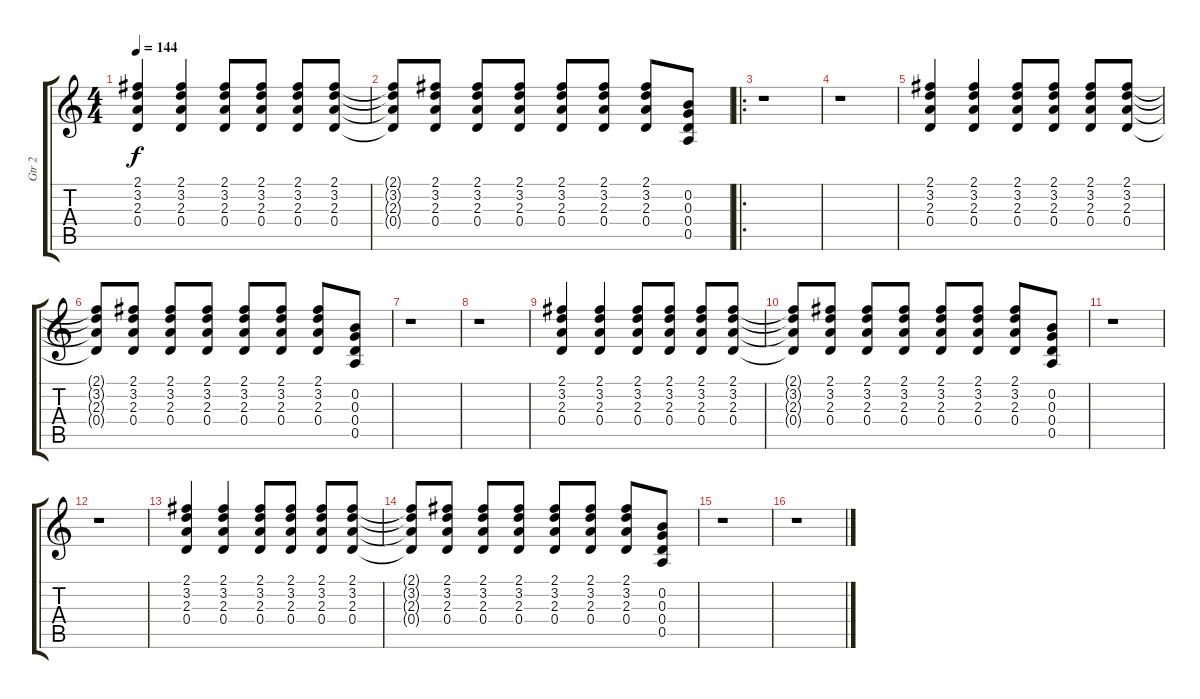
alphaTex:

\track ("Gtr 2" "Gtr 2") {instrument distortionguitar}
\staff {score tabs}
\tuning (E4 B3 G3 D3 A2 E2) {hide}
\ts (4 4)
\tempo 144
\clef g2
\ks c
(2.1 3.2 2.3 0.4).4{dy f} (2.1 3.2 2.3 0.4).4 (2.1 3.2 2.3 0.4).8 (2.1 3.2 2.3 0.4).8 (2.1 3.2 2.3 0.4).8 (2.1 3.2 2.3 0.4).8 |
(2.1{t} 3.2{t} 2.3{t} 0.4{t}).8 (2.1 3.2 2.3 0.4).8 (2.1 3.2 2.3 0.4).8 (2.1 3.2 2.3 0.4).8 (2.1 3.2 2.3 0.4).8 (2.1 3.2 2.3 0.4).8 (2.1 3.2 2.3 0.4).8 (0.2 0.3 0.4 0.5).8 |
\ro
r.1 |
r.1 |
(2.1 3.2 2.3 0.4).4 (2.1 3.2 2.3 0.4).4 (2.1 3.2 2.3 0.4).8 (2.1 3.2 2.3 0.4).8 (2.1 3.2 2.3 0.4).8 (2.1 3.2 2.3 0.4).8 |
(2.1{t} 3.2{t} 2.3{t} 0.4{t}).8 (2.1 3.2 2.3 0.4).8 (2.1 3.2 2.3 0.4).8 (2.1 3.2 2.3 0.4).8 (2.1 3.2 2.3 0.4).8 (2.1 3.2 2.3 0.4).8 (2.1 3.2 2.3 0.4).8 (0.2 0.3 0.4 0.5).8 |
r.1 |
r.1 |
(2.1 3.2 2.3 0.4).4 (2.1 3.2 2.3 0.4).4 (2.1 3.2 2.3 0.4).8 (2.1 3.2 2.3 0.4).8 (2.1 3.2 2.3 0.4).8 (2.1 3.2 2.3 0.4).8 |
(2.1{t} 3.2{t} 2.3{t} 0.4{t}).8 (2.1 3.2 2.3 0.4).8 (2.1 3.2 2.3 0.4).8 (2.1 3.2 2.3 0.4).8 (2.1 3.2 2.3 0.4).8 (2.1 3.2 2.3 0.4).8 (2.1 3.2 2.3 0.4).8 (0.2 0.3 0.4 0.5).8 |
r.1 |
r.1 |
(2.1 3.2 2.3 0.4).4 (2.1 3.2 2.3 0.4).4 (2.1 3.2 2.3 0.4).8 (2.1 3.2 2.3 0.4).8 (2.1 3.2 2.3 0.4).8 (2.1 3.2 2.3 0.4).8 |
(2.1{t} 3.2{t} 2.3{t} 0.4{t}).8 (2.1 3.2 2.3 0.4).8 (2.1 3.2 2.3 0.4).8 (2.1 3.2 2.3 0.4).8 (2.1 3.2 2.3 0.4).8 (2.1 3.2 2.3 0.4).8 (2.1 3.2 2.3 0.4).8 (0.2 0.3 0.4 0.5).8 |
r.1 |
r.1
